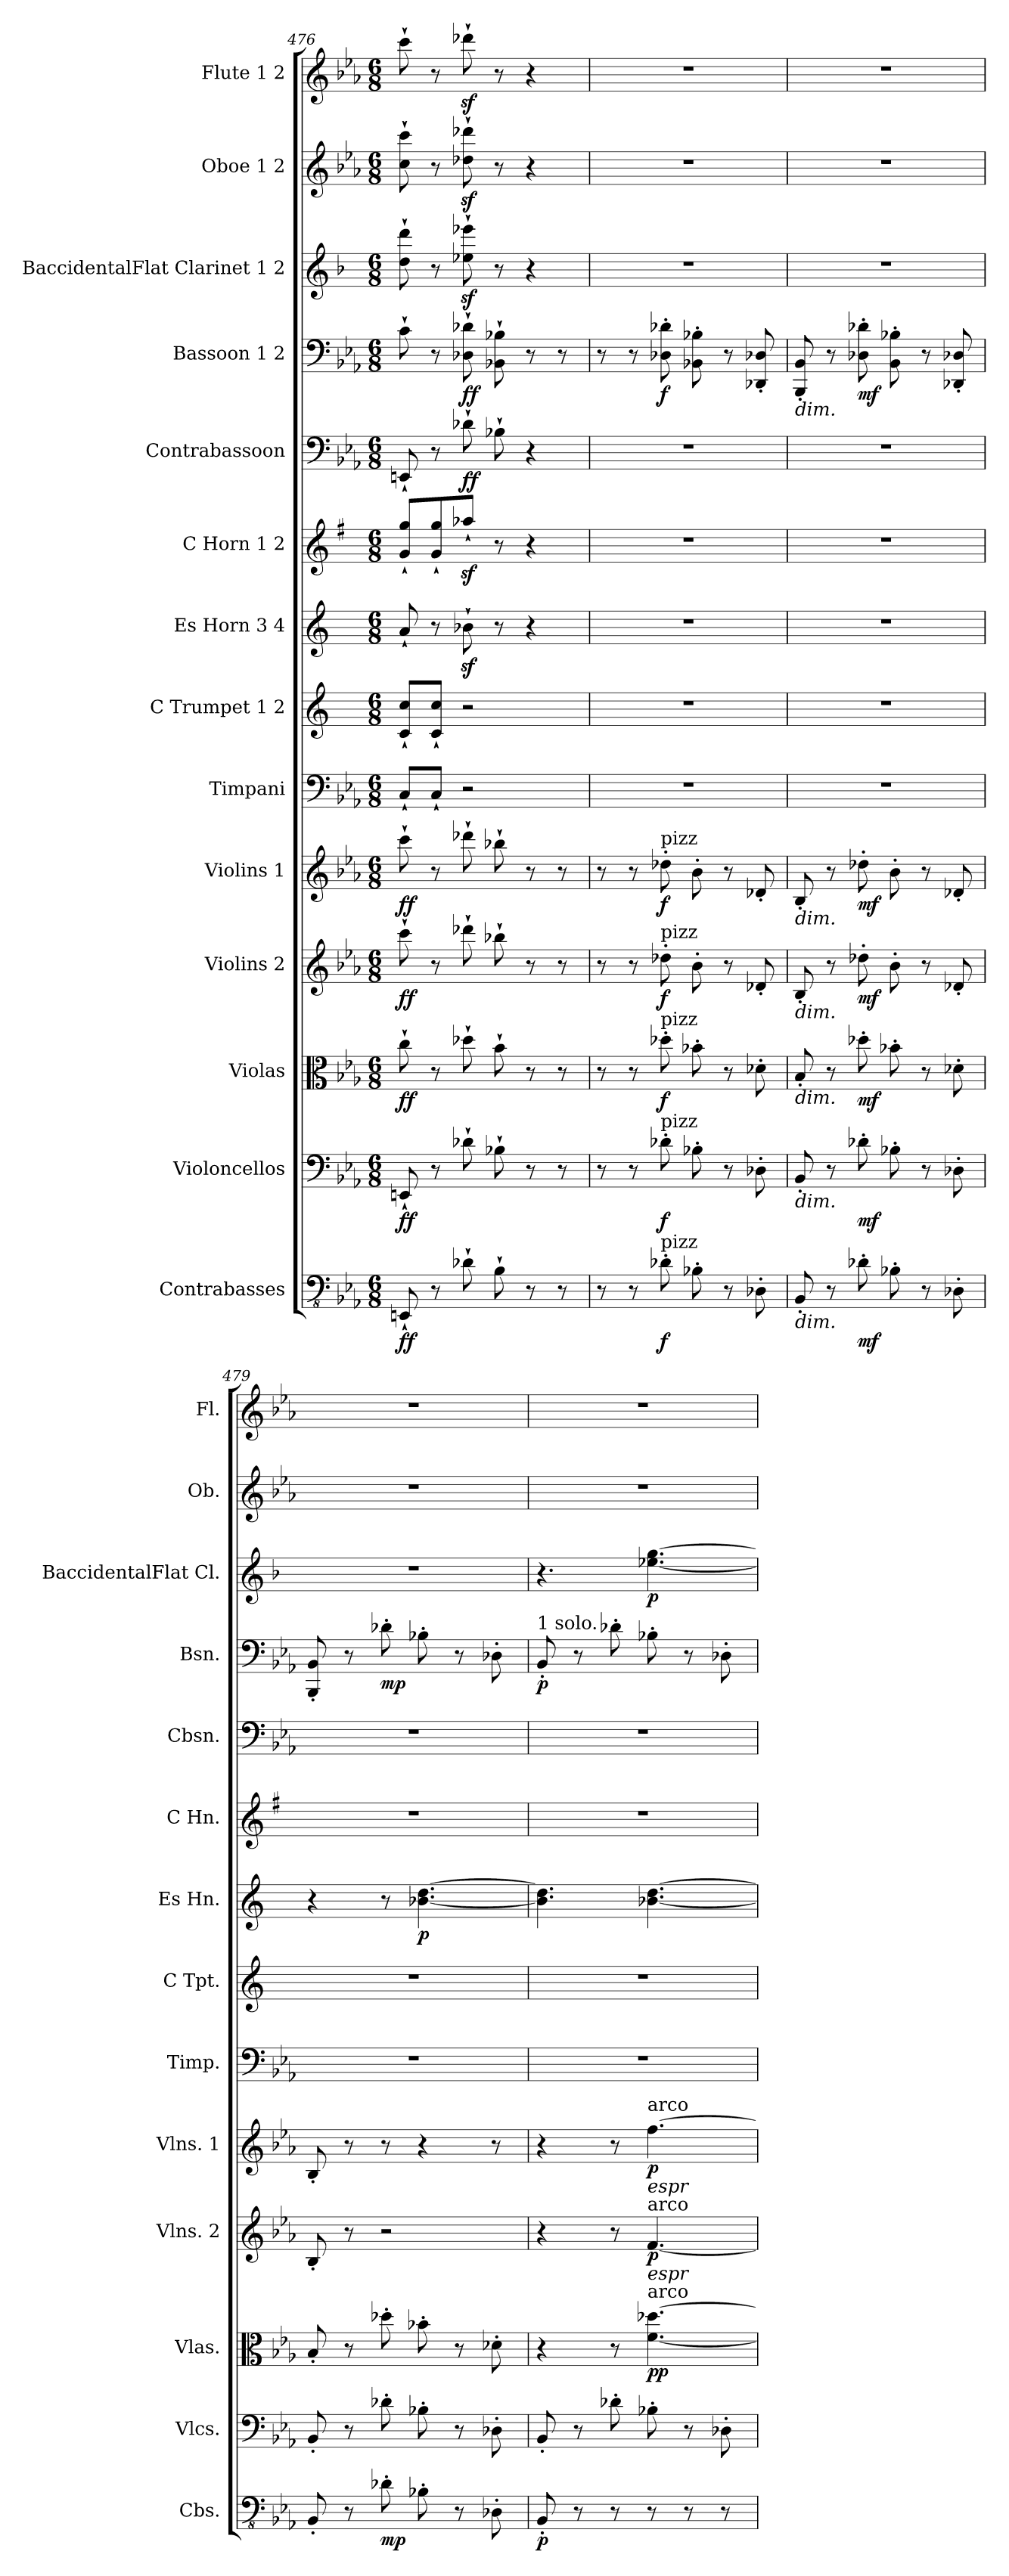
**kern	**dynam	**kern	**dynam	**kern	**dynam	**kern	**dynam	**kern	**dynam	**kern	**kern	**kern	**dynam	**kern	**kern	**dynam	**kern	**dynam	**kern	**dynam	**kern	**kern
*part14	*part14	*part13	*part13	*part12	*part12	*part11	*part11	*part10	*part10	*part9	*part8	*part7	*part7	*part6	*part5	*part5	*part4	*part4	*part3	*part3	*part2	*part1
*staff14	*staff14	*staff13	*staff13	*staff12	*staff12	*staff11	*staff11	*staff10	*staff10	*staff9	*staff8	*staff7	*staff7	*staff6	*staff5	*staff5	*staff4	*staff4	*staff3	*staff3	*staff2	*staff1
*I"Contrabasses	*	*I"Violoncellos	*	*I"Violas	*	*I"Violins 2	*	*I"Violins 1	*	*I"Timpani	*I"C Trumpet 1 2	*I"Es Horn 3 4	*	*I"C Horn 1 2	*I"Contrabassoon	*	*I"Bassoon 1 2	*	*I"BaccidentalFlat Clarinet 1 2	*	*I"Oboe 1 2	*I"Flute  1 2
*I'Cbs.	*	*I'Vlcs.	*	*I'Vlas.	*	*I'Vlns. 2	*	*I'Vlns. 1	*	*I'Timp.	*I'C Tpt.	*I'Es Hn.	*	*I'C Hn.	*I'Cbsn.	*	*I'Bsn.	*	*I'BaccidentalFlat Cl.	*	*I'Ob.	*I'Fl.
!!LO:PB:g=z
*clefFv4	*	*clefF4	*	*clefC3	*	*clefG2	*	*clefG2	*	*clefF4	*clefG2	*clefG2	*	*clefG2	*clefF4	*	*clefF4	*	*clefG2	*	*clefG2	*clefG2
*	*	*	*	*	*	*	*	*	*	*	*	*ITrd5c9	*	*ITrd4c7	*ITrd7c12	*	*	*	*ITrd1c2	*	*	*
*k[b-e-a-]	*	*k[b-e-a-]	*	*k[b-e-a-]	*	*k[b-e-a-]	*	*k[b-e-a-]	*	*k[b-e-a-]	*k[]	*k[b-e-a-]	*	*k[]	*k[b-e-a-]	*	*k[b-e-a-]	*	*k[b-e-a-]	*	*k[b-e-a-]	*k[b-e-a-]
*M6/8	*	*M6/8	*	*M6/8	*	*M6/8	*	*M6/8	*	*M6/8	*M6/8	*M6/8	*	*M6/8	*M6/8	*	*M6/8	*	*M6/8	*	*M6/8	*M6/8
=476	=476	=476	=476	=476	=476	=476	=476	=476	=476	=476	=476	=476	=476	=476	=476	=476	=476	=476	=476	=476	=476	=476
!	!LO:DY:b	!	!LO:DY:b	!	!LO:DY:b	!	!LO:DY:b	!	!LO:DY:b	!	!	!	!	!	!	!	!	!	!	!	!	!
8EEEn`/	ff	8EEn`/	ff	8cc`\	ff	8ccc`\	ff	8ccc`\	ff	8C`/L	8c/` 8cc/`L	8c`/	.	8c/` 8cc/`L	8EEEn`/	.	8c`\	.	8cc\` 8ccc\`	.	8cc\` 8ccc\`	8ccc`\
8r	.	8r	.	8r	.	8r	.	8r	.	8C`/J	8c/` 8cc/`J	8r	.	8c/` 8cc/`	8r	.	8r	.	8r	.	8r	8r
!	!	!	!	!	!	!	!	!	!	!	!	!	!	!	!	!LO:DY:b	!	!LO:DY:b	!	!	!	!
8D-X`\	.	8d-X`\	.	8dd-X`\	.	8ddd-X`\	.	8ddd-X`\	.	2r	2r	8d-Xz<`\	.	8dd-Xz<`/J	8D-X`\	ff	8D-X\` 8d-X\`	ff	8dd-X\z<` 8ddd-X\z<`	.	8dd-X\z<` 8ddd-X\z<`	8ddd-Xz<`\
8BB-`\	.	8B-X`\	.	8b-`\	.	8bb-X`\	.	8bb-X`\	.	.	.	8r	.	8r	8BB-X`\	.	8BB-X\` 8B-X\`	.	8r	.	8r	8r
8r	.	8r	.	8r	.	8r	.	8r	.	.	.	4r	.	4r	4r	.	8r	.	4r	.	4r	4r
8r	.	8r	.	8r	.	8r	.	8r	.	.	.	.	.	.	.	.	8r	.	.	.	.	.
=477	=477	=477	=477	=477	=477	=477	=477	=477	=477	=477	=477	=477	=477	=477	=477	=477	=477	=477	=477	=477	=477	=477
8r	.	8r	.	8r	.	8r	.	8r	.	2.r	2.r	2.r	.	2.r	2.r	.	8r	.	2.r	.	2.r	2.r
8r	.	8r	.	8r	.	8r	.	8r	.	.	.	.	.	.	.	.	8r	.	.	.	.	.
!	!	!	!	!	!	!	!	!LO:TX:a:t=pizz	!	!	!	!	!	!	!	!	!	!	!	!	!	!
!	!	!	!	!	!	!LO:TX:a:t=pizz	!	!	!	!	!	!	!	!	!	!	!	!	!	!	!	!
!	!	!	!	!LO:TX:a:t=pizz	!	!	!	!	!	!	!	!	!	!	!	!	!	!	!	!	!	!
!	!	!LO:TX:a:t=pizz	!	!	!	!	!	!	!	!	!	!	!	!	!	!	!	!	!	!	!	!
!LO:TX:a:t=pizz	!	!	!	!	!	!	!	!	!	!	!	!	!	!	!	!	!	!	!	!	!	!
!	!LO:DY:b	!	!LO:DY:b	!	!LO:DY:b	!	!LO:DY:b	!	!LO:DY:b	!	!	!	!	!	!	!	!	!LO:DY:b	!	!	!	!
8D-X'\	f	8d-X'\	f	8dd-X'\	f	8dd-X'\	f	8dd-X'\	f	.	.	.	.	.	.	.	8D-X\' 8d-X\'	f	.	.	.	.
8BB-X'\	.	8B-X'\	.	8b-X'\	.	8b-'\	.	8b-'\	.	.	.	.	.	.	.	.	8BB-X\' 8B-X\'	.	.	.	.	.
8r	.	8r	.	8r	.	8r	.	8r	.	.	.	.	.	.	.	.	8r	.	.	.	.	.
8DD-X'\	.	8D-X'\	.	8d-X'\	.	8d-X'/	.	8d-X'/	.	.	.	.	.	.	.	.	8DD-X/' 8D-X/'	.	.	.	.	.
=478	=478	=478	=478	=478	=478	=478	=478	=478	=478	=478	=478	=478	=478	=478	=478	=478	=478	=478	=478	=478	=478	=478
!	!	!	!	!	!	!	!	!	!	!	!	!	!	!	!	!	!LO:TX:b:i:t=dim.	!	!	!	!	!
!	!	!	!	!	!	!	!	!LO:TX:b:i:t=dim.	!	!	!	!	!	!	!	!	!	!	!	!	!	!
!	!	!	!	!	!	!LO:TX:b:i:t=dim.	!	!	!	!	!	!	!	!	!	!	!	!	!	!	!	!
!	!	!	!	!LO:TX:b:i:t=dim.	!	!	!	!	!	!	!	!	!	!	!	!	!	!	!	!	!	!
!	!	!LO:TX:b:i:t=dim.	!	!	!	!	!	!	!	!	!	!	!	!	!	!	!	!	!	!	!	!
!LO:TX:b:i:t=dim.	!	!	!	!	!	!	!	!	!	!	!	!	!	!	!	!	!	!	!	!	!	!
8BBB-'/	.	8BB-'/	.	8B-'/	.	8B-'/	.	8B-'/	.	2.r	2.r	2.r	.	2.r	2.r	.	8BBB-/' 8BB-/'	.	2.r	.	2.r	2.r
8r	.	8r	.	8r	.	8r	.	8r	.	.	.	.	.	.	.	.	8r	.	.	.	.	.
!	!LO:DY:b	!	!LO:DY:b	!	!LO:DY:b	!	!LO:DY:b	!	!LO:DY:b	!	!	!	!	!	!	!	!	!LO:DY:b	!	!	!	!
8D-X'\	mf	8d-X'\	mf	8dd-X'\	mf	8dd-X'\	mf	8dd-X'\	mf	.	.	.	.	.	.	.	8D-X\' 8d-X\'	mf	.	.	.	.
8BB-X'\	.	8B-X'\	.	8b-X'\	.	8b-'\	.	8b-'\	.	.	.	.	.	.	.	.	8BB-\' 8B-X\'	.	.	.	.	.
8r	.	8r	.	8r	.	8r	.	8r	.	.	.	.	.	.	.	.	8r	.	.	.	.	.
8DD-X'\	.	8D-X'\	.	8d-X'\	.	8d-X'/	.	8d-X'/	.	.	.	.	.	.	.	.	8DD-X/' 8D-X/'	.	.	.	.	.
=479	=479	=479	=479	=479	=479	=479	=479	=479	=479	=479	=479	=479	=479	=479	=479	=479	=479	=479	=479	=479	=479	=479
8BBB-'/	.	8BB-'/	.	8B-'/	.	8B-'/	.	8B-'/	.	2.r	2.r	4r	.	2.r	2.r	.	8BBB-/' 8BB-/'	.	2.r	.	2.r	2.r
8r	.	8r	.	8r	.	8r	.	8r	.	.	.	.	.	.	.	.	8r	.	.	.	.	.
!	!LO:DY:b	!	!	!	!	!	!	!	!	!	!	!	!	!	!	!	!	!LO:DY:b	!	!	!	!
8D-X'\	mp	8d-X'\	.	8dd-X'\	.	2r	.	8r	.	.	.	8r	.	.	.	.	8d-X'\	mp	.	.	.	.
!	!	!	!	!	!	!	!	!	!	!	!	!	!LO:DY:b	!	!	!	!	!	!	!	!	!
8BB-X'\	.	8B-X'\	.	8b-X'\	.	.	.	4r	.	.	.	[4.d-X\ [4.f\	p	.	.	.	8B-X'\	.	.	.	.	.
8r	.	8r	.	8r	.	.	.	.	.	.	.	.	.	.	.	.	8r	.	.	.	.	.
8DD-X'\	.	8D-X'\	.	8d-X'\	.	.	.	8r	.	.	.	.	.	.	.	.	8D-X'\	.	.	.	.	.
!!LO:PB:g=z
=480	=480	=480	=480	=480	=480	=480	=480	=480	=480	=480	=480	=480	=480	=480	=480	=480	=480	=480	=480	=480	=480	=480
!	!	!	!	!	!	!	!	!	!	!	!	!	!	!	!	!	!LO:TX:a:t=1 solo.	!	!	!	!	!
!	!LO:DY:b	!	!	!	!	!	!	!	!	!	!	!	!	!	!	!	!	!LO:DY:b	!	!	!	!
8BBB-'/	p	8BB-'/	.	4r	.	4r	.	4r	.	2.r	2.r	4.d-\] 4.f\]	.	2.r	2.r	.	8BB-'/	p	4.r	.	2.r	2.r
8r	.	8r	.	.	.	.	.	.	.	.	.	.	.	.	.	.	8r	.	.	.	.	.
8r	.	8d-X'\	.	8r	.	8r	.	8r	.	.	.	.	.	.	.	.	8d-X'\	.	.	.	.	.
!	!	!	!	!	!	!	!	!LO:TX:a:t=arco	!	!	!	!	!	!	!	!	!	!	!	!	!	!
!	!	!	!	!	!	!	!	!LO:TX:b:i:t=espr	!	!	!	!	!	!	!	!	!	!	!	!	!	!
!	!	!	!	!	!	!LO:TX:a:t=arco	!	!	!	!	!	!	!	!	!	!	!	!	!	!	!	!
!	!	!	!	!	!	!LO:TX:b:i:t=espr	!	!	!	!	!	!	!	!	!	!	!	!	!	!	!	!
!	!	!	!	!LO:TX:a:t=arco	!	!	!	!	!	!	!	!	!	!	!	!	!	!	!	!	!	!
!	!	!	!	!	!LO:DY:b	!	!	!	!	!	!	!	!	!	!	!	!	!	!	!	!	!
!	!	!	!	!	!LO:DY:n=1:b	!	!LO:DY:b	!	!LO:DY:b	!	!	!	!	!	!	!	!	!	!	!LO:DY:b	!	!
8r	.	8B-X'\	.	[4.f\ [4.dd-X\	p p	[4.f/	p	[4.ff\	p	.	.	[4.d-X\ [4.f\	.	.	.	.	8B-X'\	.	[4.dd-X\ [4.ff\	p	.	.
8r	.	8r	.	.	.	.	.	.	.	.	.	.	.	.	.	.	8r	.	.	.	.	.
8r	.	8D-X'\	.	.	.	.	.	.	.	.	.	.	.	.	.	.	8D-X'\	.	.	.	.	.
=	=	=	=	=	=	=	=	=	=	=	=	=	=	=	=	=	=	=	=	=	=	=
*-	*-	*-	*-	*-	*-	*-	*-	*-	*-	*-	*-	*-	*-	*-	*-	*-	*-	*-	*-	*-	*-	*-
